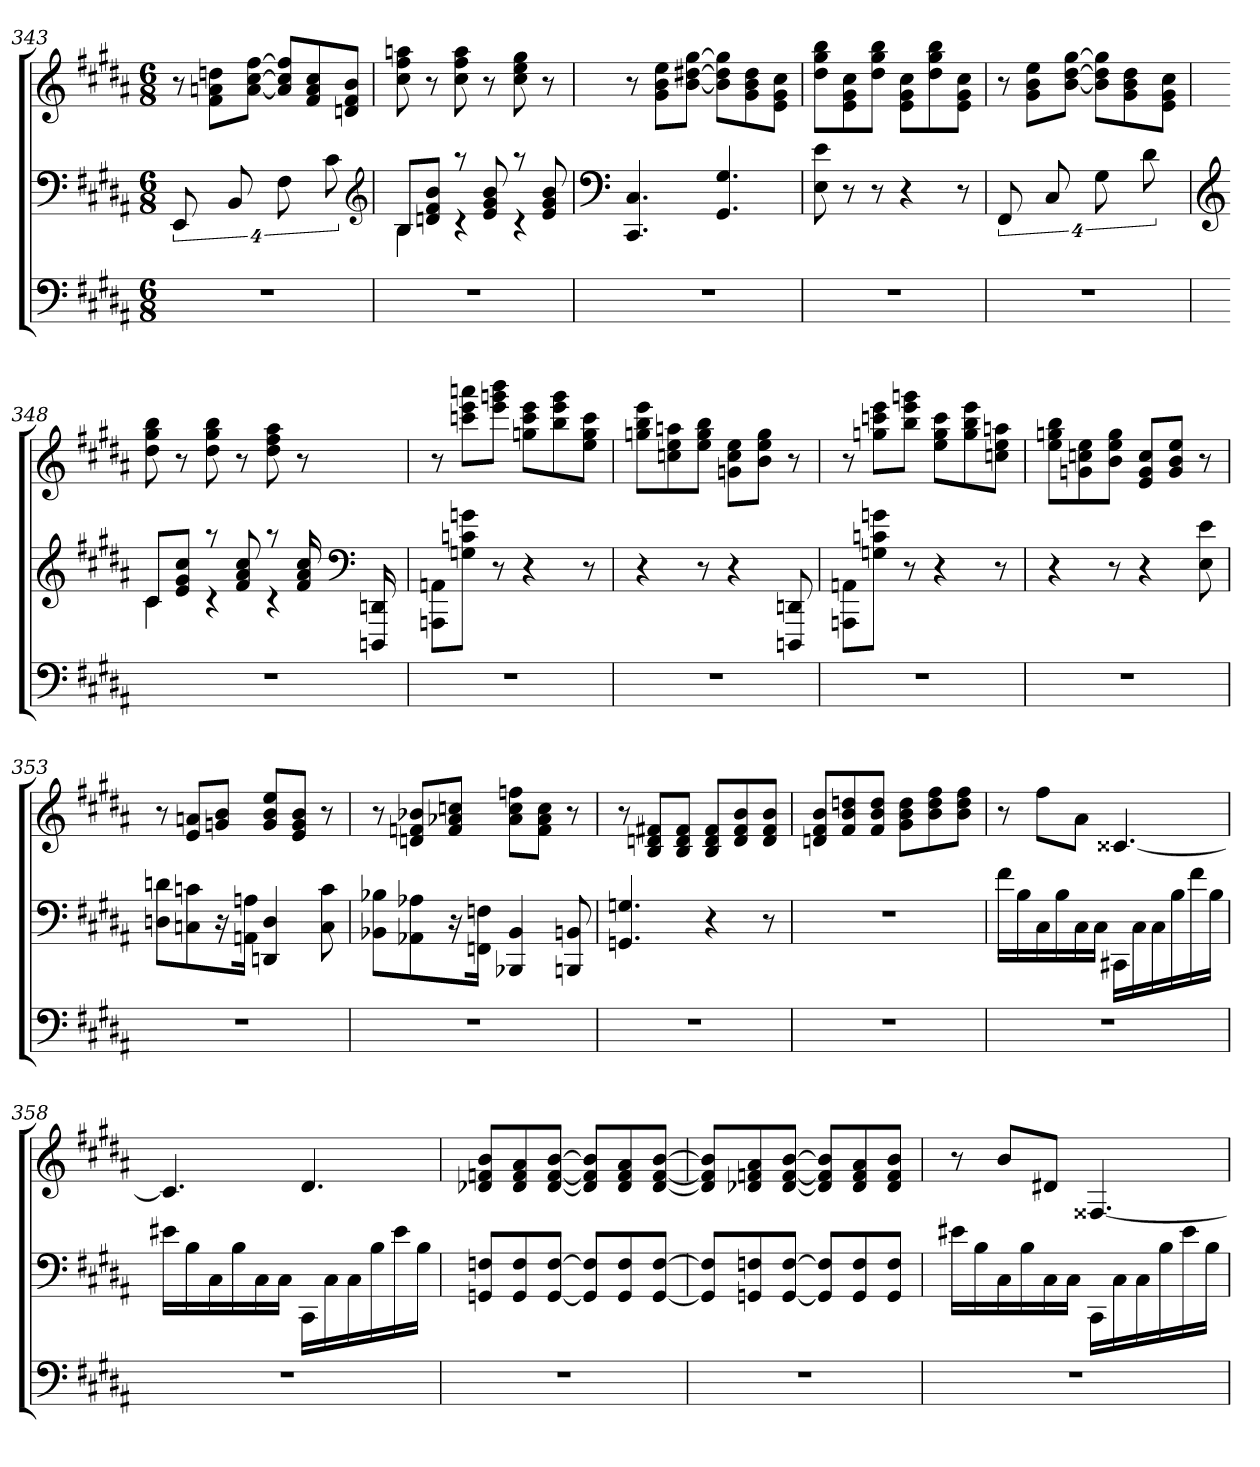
**kern	**kern	**kern
*part3	*part2	*part1
*staff3	*staff2	*staff1
*clefF4	*clefF4	*clefG2
*k[f#c#g#d#a#]	*k[f#c#g#d#a#]	*k[f#c#g#d#a#]
*M6/8	*M6/8	*M6/8
=343	=343	=343
2.r	16%3EE	8r
.	.	8f# 8an 8ddnL
.	16%3BB	.
.	.	[8a [8cc# [8ff#J
.	16%3F#	8a] 8cc#] 8ff#]L
.	.	8f# 8a 8cc#
.	16%3c#	.
.	.	8dn 8f# 8bJ
*	*clefG2	*
=344	=344	=344
*	*^	*
2.r	8BL	4B	8cc# 8ff# 8aan
.	8dn 8f# 8bJ	.	8r
.	8raa	4rc	8cc# 8ff# 8aa
.	8e 8g# 8b	.	8r
.	8raa	4rc	8cc# 8ee 8gg#
.	8e 8g# 8b	.	8r
*	*v	*v	*
=345	=345	=345
*	*clefF4	*
2.r	4.CC# 4.C#	8r
.	.	8g# 8b 8eeL
.	.	[8b [8dd#X [8gg#J
.	4.GG# 4.G#	8b] 8dd#] 8gg#]L
.	.	8g# 8b 8dd#
.	.	8e 8g# 8cc#J
=346	=346	=346
2.r	8E 8e	8dd# 8gg# 8bbL
.	8r	8e 8g# 8cc#
.	8r	8dd# 8gg# 8bbJ
.	4r	8e 8g# 8cc#L
.	.	8dd# 8gg# 8bb
.	8r	8e 8g# 8cc#J
=347	=347	=347
2.r	16%3FF#	8r
.	.	8g# 8b 8eeL
.	16%3C#	.
.	.	[8b [8dd# [8gg#J
.	16%3G#	8b] 8dd#] 8gg#]L
.	.	8g# 8b 8dd#
.	16%3d#	.
.	.	8e 8g# 8cc#J
=348	=348	=348
*	*clefG2	*
*	*^	*
2.r	8c#L	4c#	8dd# 8gg# 8bb
.	8e 8g# 8cc#J	.	8r
.	8raa	4rc	8dd# 8gg# 8bb
.	8f# 8a# 8cc#	.	8r
.	8raa	4rc	8dd# 8ff# 8aa#
.	16f# 16a# 16cc#	.	8r
*	*clefF4	*	*
.	16DDDn 16DDn	.	.
*	*v	*v	*
=349	=349	=349
2.r	8AAAn 8AAnL	8r
.	8Gn 8cn 8gnJ	8cccn 8eee 8aaanL
.	8r	8eee 8gggn 8bbbJ
.	4r	8ggn 8ccc 8eeeL
.	.	8bb 8eee 8ggg
.	8r	8ee 8gg 8cccJ
=350	=350	=350
2.r	4r	8ggn 8bb 8eeeL
.	.	8ccn 8ee 8aan
.	8r	8ee 8gg 8bbJ
.	4r	8gn 8cc 8eeL
.	.	8b 8ee 8ggJ
.	8DDDn 8DDn	8r
=351	=351	=351
2.r	8AAAn 8AAnL	8r
.	8Gn 8cn 8gnJ	8ggn 8cccn 8eeeL
.	8r	8bb 8eee 8gggnJ
.	4r	8ee 8gg 8cccL
.	.	8gg 8bb 8eee
.	8r	8ccn 8ee 8aanJ
=352	=352	=352
2.r	4r	8ee 8ggn 8bbL
.	.	8gn 8ccn 8ee
.	8r	8b 8ee 8ggJ
.	4r	8e 8g 8ccL
.	.	8g 8b 8eeJ
.	8E 8e	8r
=353	=353	=353
2.r	8Dn 8dnL	8r
.	8Cn 8cn	8e 8anL
.	16r	8gn 8bJ
.	16AAn 16AnJk	.
.	4DDn 4D	8g 8b 8eeL
.	.	8e 8g 8bJ
.	8C 8c	8r
=354	=354	=354
2.r	8BB-X 8B-XL	8r
.	8AA-X 8A-X	8dn 8fn 8b-XL
.	16r	8f 8a-X 8ccnJ
.	16FFn 16FnJk	.
.	4BBB-X 4BB-	8a- 8cc 8ffnL
.	.	8f 8a- 8ccJ
.	8BBBn 8BBn	8r
=355	=355	=355
2.r	4.GGn 4.Gn	8r
.	.	8B 8dn 8f#XL
.	.	8B 8d 8f#J
.	4r	8B 8d 8f#L
.	.	8d 8f# 8b
.	8r	8d 8f# 8bJ
=356	=356	=356
2.r	2.r	8dn 8f# 8bL
.	.	8f# 8b 8ddn
.	.	8f# 8b 8ddJ
.	.	8g# 8b 8ddL
.	.	8b 8dd 8ff#
.	.	8b 8dd 8ff#J
=357	=357	=357
2.r	16f#LL	8r
.	16B	.
.	16C#	8ff#L
.	16B	.
.	16C#	8a#J
.	16C#JJ	.
.	16CC#XLL	[4.c##X
.	16C#	.
.	16C#	.
.	16B	.
.	16f#	.
.	16BJJ	.
=358	=358	=358
2.r	16e#XLL	4.c##]
.	16B	.
.	16C#	.
.	16B	.
.	16C#	.
.	16C#JJ	.
.	16CC#LL	4.d#
.	16C#	.
.	16C#	.
.	16B	.
.	16e#	.
.	16BJJ	.
=359	=359	=359
2.r	8GGn 8FnL	8d-X 8fn 8bL
.	8GG 8F	8d- 8f 8a#
.	[8GG [8FJ	[8d- [8f [8bJ
.	8GG] 8F]L	8d-] 8f] 8b]L
.	8GG 8F	8d- 8f 8a#
.	[8GG [8FJ	[8d- [8f [8bJ
=360	=360	=360
2.r	8GG] 8F]L	8d-] 8f] 8b]L
.	8GGn 8Fn	8d-X 8fn 8a#
.	[8GG [8FJ	[8d- [8f [8bJ
.	8GG] 8F]L	8d-] 8f] 8b]L
.	8GG 8F	8d- 8f 8a#
.	8GG 8FJ	8d- 8f 8bJ
=361	=361	=361
2.r	16e#XLL	8r
.	16B	.
.	16C#	8bL
.	16B	.
.	16C#	8d#XJ
.	16C#JJ	.
.	16CC#LL	[4.F##X
.	16C#	.
.	16C#	.
.	16B	.
.	16e#	.
.	16BJJ	.
=	=	=
*-	*-	*-
